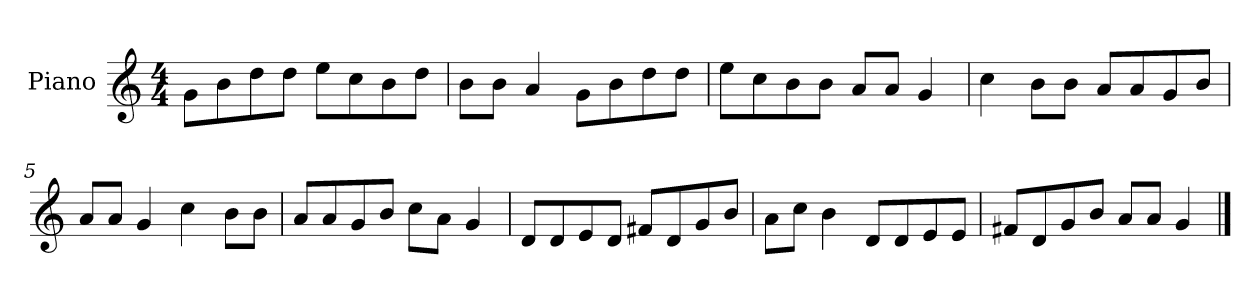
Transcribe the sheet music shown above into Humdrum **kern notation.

**kern
*part1
*staff1
*I"Piano
*I'P-no
*clefG2
*k[]
*M4/4
*MM90
=1
8g\L
8b\
8dd\
8dd\J
8ee\L
8cc\
8b\
8dd\J
=2
8b\L
8b\J
4a/
8g\L
8b\
8dd\
8dd\J
=3
8ee\L
8cc\
8b\
8b\J
8a/L
8a/J
4g/
=4
4cc\
8b\L
8b\J
8a/L
8a/
8g/
8b/J
=5
8a/L
8a/J
4g/
4cc\
8b\L
8b\J
!!LO:LB:g=z
=6
8a/L
8a/
8g/
8b/J
8cc\L
8a\J
4g/
=7
8d/L
8d/
8e/
8d/J
8f#X/L
8d/
8g/
8b/J
=8
8a\L
8cc\J
4b\
8d/L
8d/
8e/
8e/J
=9
8f#X/L
8d/
8g/
8b/J
8a/L
8a/J
4g/
==
*-
